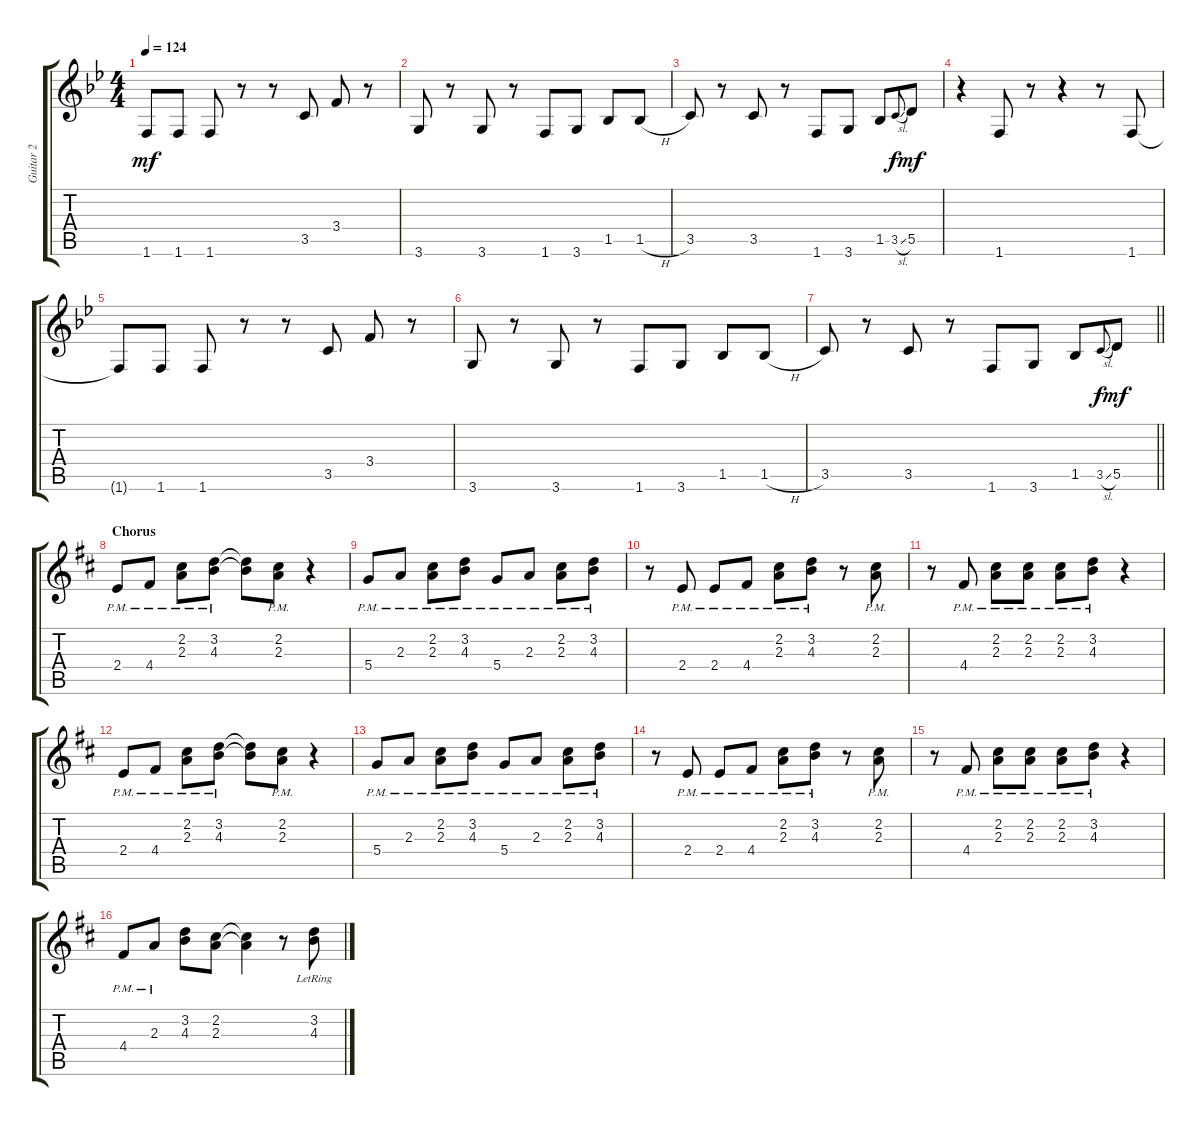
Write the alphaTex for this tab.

\track ("Guitar 2" "Guitar 2") {instrument electricguitarclean}
\staff {score tabs}
\tuning (E4 B3 G3 D3 A2 E2) {hide}
\ts (4 4)
\tempo 124
\clef g2
\ks gminor
1.6{t}.8{dy mf} 1.6.8 1.6.8 r.8 r.8 3.5.8 3.4.8 r.8 |
3.6.8 r.8 3.6.8 r.8 1.6.8 3.6.8 1.5.8 1.5{h}.8 |
3.5.8 r.8 3.5.8 r.8 1.6.8 3.6.8 1.5.8 3.5{sl}.8{gr onbeat dy f} 5.5.8{dy mf} |
r.4 1.6.8 r.8 r.4 r.8 1.6.8 |
1.6{t}.8 1.6.8 1.6.8 r.8 r.8 3.5.8 3.4.8 r.8 |
3.6.8 r.8 3.6.8 r.8 1.6.8 3.6.8 1.5.8 1.5{h}.8 |
\barLineRight lightlight
3.5.8 r.8 3.5.8 r.8 1.6.8 3.6.8 1.5.8 3.5{sl}.8{gr onbeat dy f} 5.5.8{dy mf} |
\section ("" "Chorus")
\ks d
2.4{pm}.8 4.4{pm}.8 (2.2{pm} 2.3{pm}).8 (3.2{pm} 4.3{pm}).8 (3.2{t} 4.3{t}).8 (2.2{pm} 2.3{pm}).8 r.4 |
5.4{pm}.8 2.3{pm}.8 (2.2{pm} 2.3{pm}).8 (3.2{pm} 4.3{pm}).8 5.4{pm}.8 2.3{pm}.8 (2.2{pm} 2.3{pm}).8 (3.2{pm} 4.3{pm}).8 |
r.8 2.4{pm}.8 2.4{pm}.8 4.4{pm}.8 (2.2{pm} 2.3{pm}).8 (3.2{pm} 4.3{pm}).8 r.8 (2.2{pm} 2.3{pm}).8 |
r.8 4.4{pm}.8 (2.2{pm} 2.3{pm}).8 (2.2{pm} 2.3{pm}).8 (2.2{pm} 2.3{pm}).8 (3.2{pm} 4.3{pm}).8 r.4 |
2.4{pm}.8 4.4{pm}.8 (2.2{pm} 2.3{pm}).8 (3.2{pm} 4.3{pm}).8 (3.2{t} 4.3{t}).8 (2.2{pm} 2.3{pm}).8 r.4 |
5.4{pm}.8 2.3{pm}.8 (2.2{pm} 2.3{pm}).8 (3.2{pm} 4.3{pm}).8 5.4{pm}.8 2.3{pm}.8 (2.2{pm} 2.3{pm}).8 (3.2{pm} 4.3{pm}).8 |
r.8 2.4{pm}.8 2.4{pm}.8 4.4{pm}.8 (2.2{pm} 2.3{pm}).8 (3.2{pm} 4.3{pm}).8 r.8 (2.2{pm} 2.3{pm}).8 |
r.8 4.4{pm}.8 (2.2{pm} 2.3{pm}).8 (2.2{pm} 2.3{pm}).8 (2.2{pm} 2.3{pm}).8 (3.2{pm} 4.3{pm}).8 r.4 |
4.4{pm}.8 2.3{pm}.8 (3.2 4.3).8 (2.2 2.3).8 (2.2{t} 2.3{t}).4 r.8 (3.2{lr} 4.3{lr}).8
